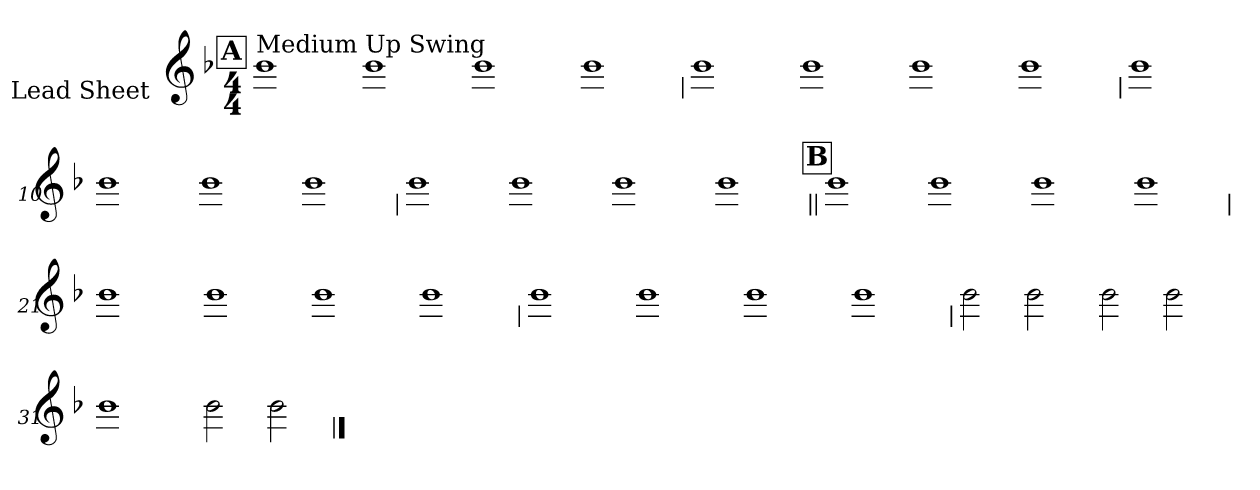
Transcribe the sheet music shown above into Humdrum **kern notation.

**kern
*part1
*staff1
*I"Lead Sheet
*stria0
*clefG2
*k[b-]
*F:
*M4/4
!!LO:REH:place=s1:a:t=A
=1||
!LO:TX:a:t=Medium Up Swing
1b-
=2-
1b-
=3-
1b-
=4-
1b-
!!LO:LB:g=z
=5
1b-
=6-
1b-
=7-
1b-
=8-
1b-
!!LO:LB:g=z
=9
1b-
=10-
1b-
=11-
1b-
=12-
1b-
!!LO:LB:g=z
=13
1b-
=14-
1b-
=15-
1b-
=16-
1b-
!!LO:LB:g=z
!!LO:REH:place=s1:a:t=B
=17||
1b-
=18-
1b-
=19-
1b-
=20-
1b-
!!LO:LB:g=z
=21
1b-
=22-
1b-
=23-
1b-
=24-
1b-
!!LO:LB:g=z
=25
1b-
=26-
1b-
=27-
1b-
=28-
1b-
!!LO:LB:g=z
=29
2b-
2b-
=30-
2b-
2b-
=31-
1b-
=32-
2b-
2b-
==
*-
